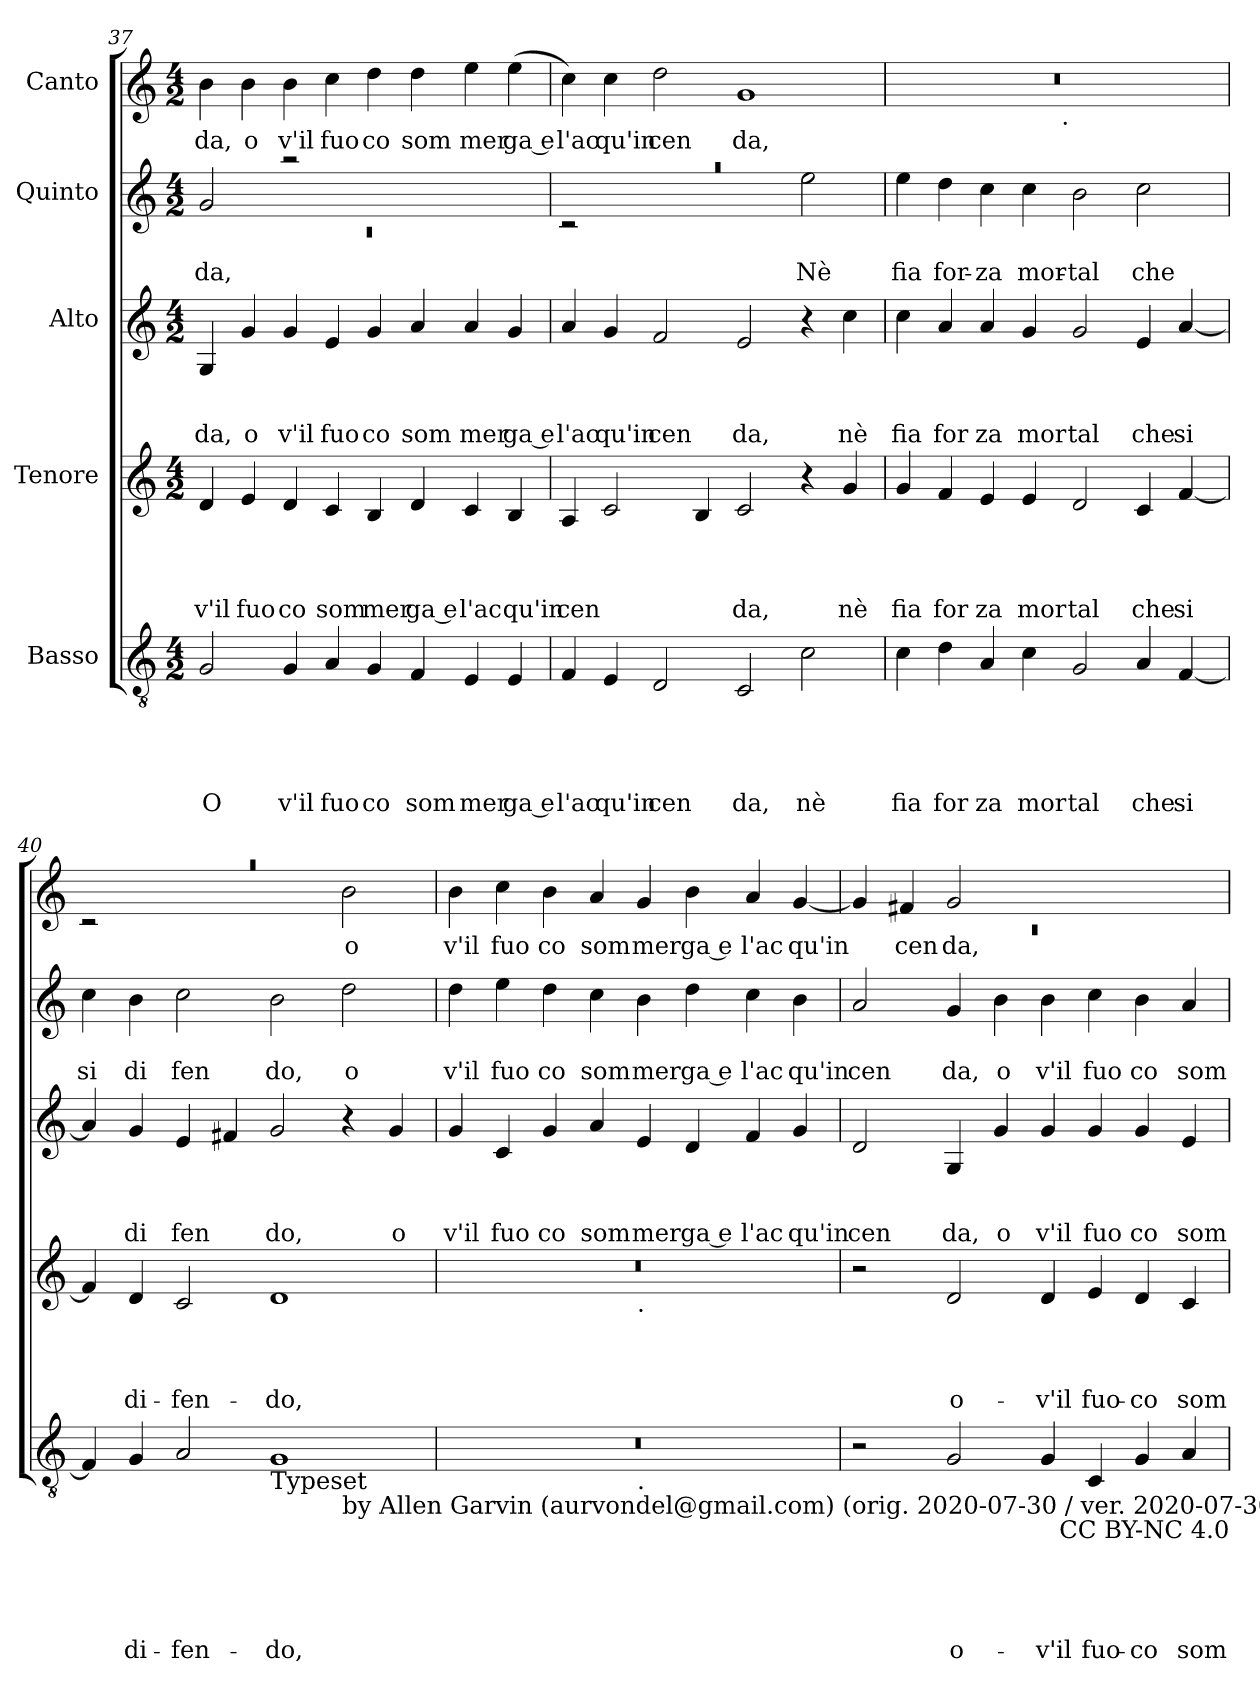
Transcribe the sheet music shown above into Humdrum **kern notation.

**kern	**text	**text	**text	**text	**text	**kern	**text	**text	**text	**text	**kern	**text	**text	**text	**kern	**text	**text	**kern	**text
*part5	*part5	*part5	*part5	*part5	*part5	*part4	*part4	*part4	*part4	*part4	*part3	*part3	*part3	*part3	*part2	*part2	*part2	*part1	*part1
*staff5	*staff5	*staff5	*staff5	*staff5	*staff5	*staff4	*staff4	*staff4	*staff4	*staff4	*staff3	*staff3	*staff3	*staff3	*staff2	*staff2	*staff2	*staff1	*staff1
*I"Basso	*	*	*	*	*	*I"Tenore	*	*	*	*	*I"Alto	*	*	*	*I"Quinto	*	*	*I"Canto	*
*clefGv2	*	*	*	*	*	*clefG2	*	*	*	*	*clefG2	*	*	*	*clefG2	*	*	*clefG2	*
*k[]	*	*	*	*	*	*k[]	*	*	*	*	*k[]	*	*	*	*k[]	*	*	*k[]	*
*C:	*	*	*	*	*	*C:	*	*	*	*	*C:	*	*	*	*C:	*	*	*C:	*
*M4/2	*	*	*	*	*	*M4/2	*	*	*	*	*M4/2	*	*	*	*M4/2	*	*	*M4/2	*
=37	=37	=37	=37	=37	=37	=37	=37	=37	=37	=37	=37	=37	=37	=37	=37	=37	=37	=37	=37
*	*	*	*	*	*	*	*	*	*	*	*	*	*	*	*^	*	*	*	*
!	!	!	!	!	!LO:LY:b	!	!	!	!	!LO:LY:b	!	!	!	!LO:LY:b	!	!LO:N:vis=1	!	!LO:LY:b	!	!LO:LY:b
2G/	.	.	.	.	O	4d/	.	.	.	v'il	4G/	.	.	da,	2g/	0rc	.	-da,	4b\	da,
!	!	!	!	!	!	!	!	!	!	!LO:LY:b	!	!	!	!LO:LY:b	!	!	!	!	!	!LO:LY:b
.	.	.	.	.	.	4e/	.	.	.	fuo	4g/	.	.	o	.	.	.	.	4b\	o
!	!	!	!	!	!LO:LY:b	!	!	!	!	!LO:LY:b	!	!	!	!LO:LY:b	!	!	!	!	!	!LO:LY:b
4G/	.	.	.	.	v'il	4d/	.	.	.	co	4g/	.	.	v'il	2raa	.	.	.	4b\	v'il
!	!	!	!	!	!LO:LY:b	!	!	!	!	!LO:LY:b	!	!	!	!LO:LY:b	!	!	!	!	!	!LO:LY:b
4A/	.	.	.	.	fuo	4c/	.	.	.	som	4e/	.	.	fuo	.	.	.	.	4cc\	fuo
!	!	!	!	!	!LO:LY:b	!	!	!	!	!LO:LY:b	!	!	!	!LO:LY:b	!	!	!	!	!	!LO:LY:b
4G/	.	.	.	.	co	4B/	.	.	.	mer	4g/	.	.	co	1ryy	.	.	.	4dd\	co
!	!	!	!	!	!LO:LY:b	!	!	!	!	!LO:LY:b:rj	!	!	!	!LO:LY:b	!	!	!	!	!	!LO:LY:b
4F/	.	.	.	.	som	4d/	.	.	.	ga e	4a/	.	.	som	.	.	.	.	4dd\	som
!	!	!	!	!	!LO:LY:b	!	!	!	!	!LO:LY:b	!	!	!	!LO:LY:b	!	!	!	!	!	!LO:LY:b
4E/	.	.	.	.	mer	4c/	.	.	.	l'ac	4a/	.	.	mer	.	.	.	.	4ee\	mer
!	!	!	!	!	!LO:LY:b:rj	!	!	!	!	!LO:LY:b	!	!	!	!LO:LY:b:rj	!	!	!	!	!	!LO:LY:b:rj
4E/	.	.	.	.	ga e	4B/	.	.	.	qu'in	4g/	.	.	ga e	.	.	.	.	(<4ee\	ga e
=38	=38	=38	=38	=38	=38	=38	=38	=38	=38	=38	=38	=38	=38	=38	=38	=38	=38	=38	=38	=38
!	!	!	!	!	!LO:LY:b	!	!	!	!	!LO:LY:b	!	!	!	!LO:LY:b	!LO:N:vis=1	!	!	!	!	!LO:LY:b
4F/	.	.	.	.	l'ac	4A/	.	.	.	cen	4a/	.	.	l'ac	0raa	2rc	.	.	4cc\)	l'ac
!	!	!	!	!	!LO:LY:b	!	!	!	!	!	!	!	!	!LO:LY:b	!	!	!	!	!	!LO:LY:b
4E/	.	.	.	.	qu'in	2c/	.	.	.	.	4g/	.	.	qu'in	.	.	.	.	4cc\	qu'in
!	!	!	!	!	!LO:LY:b	!	!	!	!	!	!	!	!	!LO:LY:b	!	!	!	!	!	!LO:LY:b
2D/	.	.	.	.	cen	.	.	.	.	.	2f/	.	.	cen	.	1ryy	.	.	2dd\	cen
.	.	.	.	.	.	4B/	.	.	.	.	.	.	.	.	.	.	.	.	.	.
!	!	!	!	!	!LO:LY:b	!	!	!	!	!LO:LY:b	!	!	!	!LO:LY:b	!	!	!	!	!	!LO:LY:b
2C/	.	.	.	.	da,	2c/	.	.	.	da,	2e/	.	.	da,	.	.	.	.	1g	da,
!	!	!	!	!	!LO:LY:b	!	!	!	!	!	!	!	!	!	!	!	!	!LO:LY:b	!	!
2c\	.	.	.	.	nè	4r	.	.	.	.	4r	.	.	.	.	2ee\	.	Nè	.	.
!	!	!	!	!	!	!	!	!	!	!LO:LY:b	!	!	!	!LO:LY:b	!	!	!	!	!	!
.	.	.	.	.	.	4g/	.	.	.	nè	4cc\	.	.	nè	.	.	.	.	.	.
*	*	*	*	*	*	*	*	*	*	*	*	*	*	*	*v	*v	*	*	*	*
=39	=39	=39	=39	=39	=39	=39	=39	=39	=39	=39	=39	=39	=39	=39	=39	=39	=39	=39	=39
!	!	!	!	!	!LO:LY:b	!	!	!	!	!LO:LY:b	!	!	!	!LO:LY:b	!	!	!LO:LY:b	!	!
*	*	*	*	*	*	*	*	*	*	*	*	*	*	*	*	*	*	*^	*
4c\	.	.	.	.	fia	4g/	.	.	.	fia	4cc\	.	.	fia	4ee\	.	fia	0r	2ryy	.
!	!	!	!	!	!LO:LY:b	!	!	!	!	!LO:LY:b	!	!	!	!LO:LY:b	!	!	!LO:LY:b	!	!	!
4d\	.	.	.	.	for	4f/	.	.	.	for	4a/	.	.	for	4dd\	.	for-	.	.	.
!	!	!	!	!	!LO:LY:b	!	!	!	!	!LO:LY:b	!	!	!	!LO:LY:b	!	!	!LO:LY:b	!	!	!
4A/	.	.	.	.	za	4e/	.	.	.	za	4a/	.	.	za	4cc\	.	-za	.	4...ryy	.
!	!	!	!	!	!LO:LY:b	!	!	!	!	!LO:LY:b	!	!	!	!LO:LY:b	!	!	!LO:LY:b	!	!	!
4c\	.	.	.	.	mor	4e/	.	.	.	mor	4g/	.	.	mor	4cc\	.	mor-	.	.	.
!	!	!	!	!	!	!	!	!	!	!	!	!	!	!	!	!	!	!	!LO:TX:b:t=.	!
.	.	.	.	.	.	.	.	.	.	.	.	.	.	.	.	.	.	.	1ryy	.
!	!	!	!	!	!LO:LY:b	!	!	!	!	!LO:LY:b	!	!	!	!LO:LY:b	!	!	!LO:LY:b	!	!	!
2G/	.	.	.	.	tal	2d/	.	.	.	tal	2g/	.	.	tal	2b\	.	-tal	.	.	.
!	!	!	!	!	!LO:LY:b	!	!	!	!	!LO:LY:b	!	!	!	!LO:LY:b	!	!	!LO:LY:b	!	!	!
4A/	.	.	.	.	che	4c/	.	.	.	che	4e/	.	.	che	2cc\	.	che	.	.	.
!	!	!	!	!	!LO:LY:b	!	!	!	!	!LO:LY:b	!	!	!	!LO:LY:b	!	!	!	!	!	!
[<4F/	.	.	.	.	si	[<4f/	.	.	.	si	[<4a/	.	.	si	.	.	.	.	.	.
.	.	.	.	.	.	.	.	.	.	.	.	.	.	.	.	.	.	.	32ryy	.
!!LO:LB:g=z	!!
=40	=40	=40	=40	=40	=40	=40	=40	=40	=40	=40	=40	=40	=40	=40	=40	=40	=40	=40	=40	=40
!	!	!	!	!	!	!	!	!	!	!	!	!	!	!	!	!	!LO:LY:b	!LO:N:vis=1	!	!
*^	*	*	*	*	*	*	*	*	*	*	*	*	*	*	*	*	*	*	*	*
4F/]	1.ryy	.	.	.	.	.	4f/]	.	.	.	.	4a/]	.	.	.	4cc\	.	si	0raa	2rc	.
!	!	!	!	!	!	!LO:LY:b	!	!	!	!	!LO:LY:b	!	!	!	!LO:LY:b	!	!	!LO:LY:b	!	!	!
4G/	.	.	.	.	.	di-	4d/	.	.	.	di-	4g/	.	.	di	4b\	.	di	.	.	.
!	!	!	!	!	!	!LO:LY:b	!	!	!	!	!LO:LY:b	!	!	!	!LO:LY:b	!	!	!LO:LY:b	!	!	!
2A/	.	.	.	.	.	-fen-	2c/	.	.	.	-fen-	4e/	.	.	fen	2cc\	.	fen	.	1ryy	.
.	.	.	.	.	.	.	.	.	.	.	.	4f#X/	.	.	.	.	.	.	.	.	.
!LO:TX:b:t=Typeset	!	!	!	!	!	!	!	!	!	!	!	!	!	!	!	!	!	!	!	!	!
!	!	!	!	!	!	!LO:LY:b	!	!	!	!	!LO:LY:b	!	!	!	!LO:LY:b	!	!	!LO:LY:b	!	!	!
1G	.	.	.	.	.	-do,	1d	.	.	.	-do,	2g/	.	.	do,	2b\	.	do,	.	.	.
!	!LO:TX:b:t=by Allen Garvin (aurvondel@gmail.com) (orig. 2020-07-30 / ver. 2020-07-30)	!	!	!	!	!	!	!	!	!	!	!	!	!	!	!	!	!	!	!	!
!	!	!	!	!	!	!	!	!	!	!	!	!	!	!	!	!	!	!LO:LY:b	!	!	!LO:LY:b
.	2ryy	.	.	.	.	.	.	.	.	.	.	4r	.	.	.	2dd\	.	o	.	2b\	o
!	!	!	!	!	!	!	!	!	!	!	!	!	!	!	!LO:LY:b	!	!	!	!	!	!
.	.	.	.	.	.	.	.	.	.	.	.	4g/	.	.	o	.	.	.	.	.	.
*	*	*	*	*	*	*	*	*	*	*	*	*	*	*	*	*	*	*	*v	*v	*
=41	=41	=41	=41	=41	=41	=41	=41	=41	=41	=41	=41	=41	=41	=41	=41	=41	=41	=41	=41	=41
!	!	!	!	!	!	!	!	!	!	!	!	!	!	!	!LO:LY:b	!	!	!LO:LY:b	!	!LO:LY:b
*	*	*	*	*	*	*	*^	*	*	*	*	*	*	*	*	*	*	*	*	*
0r	1ryy	.	.	.	.	.	0r	1ryy	.	.	.	.	4g/	.	.	v'il	4dd\	.	v'il	4b\	v'il
!	!	!	!	!	!	!	!	!	!	!	!	!	!	!	!	!LO:LY:b	!	!	!LO:LY:b	!	!LO:LY:b
.	.	.	.	.	.	.	.	.	.	.	.	.	4c/	.	.	fuo	4ee\	.	fuo	4cc\	fuo
!	!	!	!	!	!	!	!	!	!	!	!	!	!	!	!	!LO:LY:b	!	!	!LO:LY:b	!	!LO:LY:b
.	.	.	.	.	.	.	.	.	.	.	.	.	4g/	.	.	co	4dd\	.	co	4b\	co
!	!	!	!	!	!	!	!	!	!	!	!	!	!	!	!	!LO:LY:b	!	!	!LO:LY:b	!	!LO:LY:b
.	.	.	.	.	.	.	.	.	.	.	.	.	4a/	.	.	som	4cc\	.	som	4a/	som
!	!	!	!	!	!	!	!	!LO:TX:b:t=.	!	!	!	!	!	!	!	!	!	!	!	!	!
!	!LO:TX:b:t=.	!	!	!	!	!	!	!	!	!	!	!	!	!	!	!	!	!	!	!	!
!	!	!	!	!	!	!	!	!	!	!	!	!	!	!	!	!LO:LY:b	!	!	!LO:LY:b	!	!LO:LY:b
.	1ryy	.	.	.	.	.	.	1ryy	.	.	.	.	4e/	.	.	mer	4b\	.	mer	4g/	mer
!	!	!	!	!	!	!	!	!	!	!	!	!	!	!	!	!LO:LY:b:rj	!	!	!LO:LY:b:rj	!	!LO:LY:b:rj
.	.	.	.	.	.	.	.	.	.	.	.	.	4d/	.	.	ga e	4dd\	.	ga e	4b\	ga e
!	!	!	!	!	!	!	!	!	!	!	!	!	!	!	!	!LO:LY:b	!	!	!LO:LY:b	!	!LO:LY:b
.	.	.	.	.	.	.	.	.	.	.	.	.	4f/	.	.	l'ac	4cc\	.	l'ac	4a/	l'ac
!	!	!	!	!	!	!	!	!	!	!	!	!	!	!	!	!LO:LY:b	!	!	!LO:LY:b	!	!LO:LY:b
.	.	.	.	.	.	.	.	.	.	.	.	.	4g/	.	.	qu'in	4b\	.	qu'in	[<4g/	qu'in
=42	=42	=42	=42	=42	=42	=42	=42	=42	=42	=42	=42	=42	=42	=42	=42	=42	=42	=42	=42	=42	=42
*	*	*	*	*	*	*	*	*	*	*	*	*	*	*	*	*	*	*	*	*^	*
!	!	!	!	!	!	!	!	!	!	!	!	!	!	!	!	!LO:LY:b	!	!	!LO:LY:b	!	!LO:N:vis=1	!
*v	*v	*	*	*	*	*	*	*	*	*	*	*	*	*	*	*	*	*	*	*	*	*
*	*	*	*	*	*	*v	*v	*	*	*	*	*	*	*	*	*	*	*	*	*	*
2r	.	.	.	.	.	2r	.	.	.	.	2d/	.	.	cen	2a/	.	cen	4g/]	0rc	.
!	!	!	!	!	!	!	!	!	!	!	!	!	!	!	!	!	!	!	!	!LO:LY:b
.	.	.	.	.	.	.	.	.	.	.	.	.	.	.	.	.	.	4f#/	.	cen
!	!	!	!	!	!LO:LY:b	!	!	!	!	!LO:LY:b	!	!	!	!LO:LY:b	!	!	!LO:LY:b	!	!	!LO:LY:b
2G/	.	.	.	.	o-	2d/	.	.	.	o-	4G/	.	.	da,	4g/	.	da,	2g/	.	da,
!	!	!	!	!	!	!	!	!	!	!	!	!	!	!LO:LY:b	!	!	!LO:LY:b	!	!	!
.	.	.	.	.	.	.	.	.	.	.	4g/	.	.	o	4b\	.	o	.	.	.
!	!	!	!	!	!LO:LY:b	!	!	!	!	!LO:LY:b	!	!	!	!LO:LY:b	!	!	!LO:LY:b	!	!	!
4G/	.	.	.	.	-v'il	4d/	.	.	.	-v'il	4g/	.	.	v'il	4b\	.	v'il	1ryy	.	.
!	!	!	!	!	!LO:LY:b	!	!	!	!	!LO:LY:b	!	!	!	!LO:LY:b	!	!	!LO:LY:b	!	!	!
4C/	.	.	.	.	fuo-	4e/	.	.	.	fuo-	4g/	.	.	fuo	4cc\	.	fuo	.	.	.
!	!	!	!	!	!LO:LY:b	!	!	!	!	!LO:LY:b	!	!	!	!LO:LY:b	!	!	!LO:LY:b	!	!	!
4G/	.	.	.	.	-co	4d/	.	.	.	-co	4g/	.	.	co	4b\	.	co	.	.	.
!	!	!	!	!	!LO:LY:b	!	!	!	!	!LO:LY:b	!	!	!	!LO:LY:b	!	!	!LO:LY:b	!	!	!
4A/	.	.	.	.	som-	4c/	.	.	.	som-	4e/	.	.	som	4a/	.	som	.	.	.
*	*	*	*	*	*	*	*	*	*	*	*	*	*	*	*	*	*	*v	*v	*
!LO:TX:b:t=CC BY-NC 4.0	!	!	!	!	!	!	!	!	!	!	!	!	!	!	!	!	!	!	!
=	=	=	=	=	=	=	=	=	=	=	=	=	=	=	=	=	=	=	=
*-	*-	*-	*-	*-	*-	*-	*-	*-	*-	*-	*-	*-	*-	*-	*-	*-	*-	*-	*-
